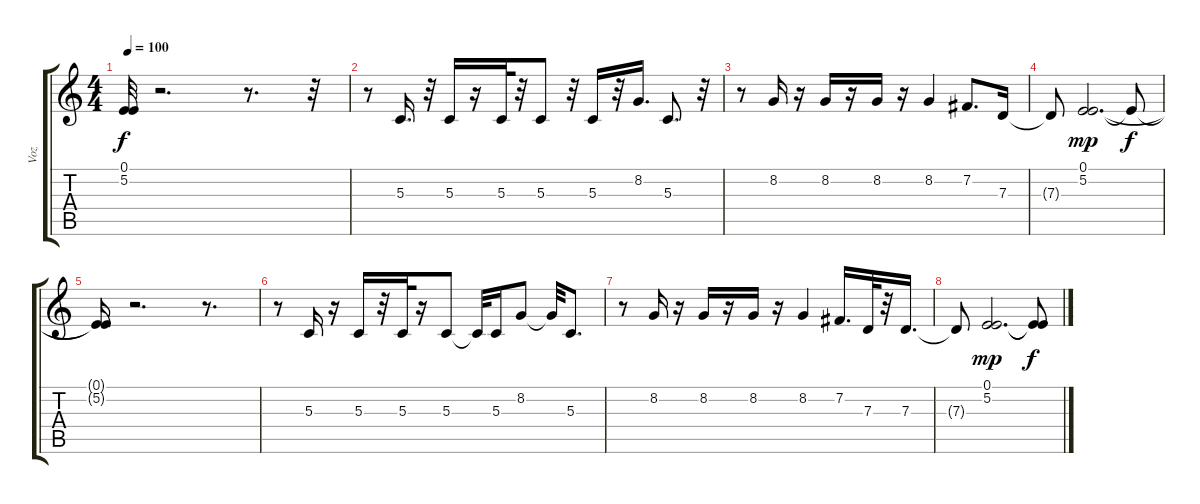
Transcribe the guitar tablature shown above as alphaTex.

\track ("Voz" "Voz") {instrument cello}
\staff {score tabs}
\tuning (E4 B3 G3 D3 A2 E2) {hide}
\ts (4 4)
\tempo 100
\clef g2
\ks c
(0.1{t} 5.2{t}).32{dy f} r.2{d} r.8{d} r.32 |
r.8 5.3.16{d} r.32 5.3.16 r.16 5.3.32 r.32 5.3.8 r.32 5.3.16 r.32 8.2.16{d} 5.3.8{d} r.32 |
r.8 8.2.16 r.16 8.2.16 r.16 8.2.16 r.16 8.2.4 7.2.8{d} 7.3.16 |
7.3{t}.8 (0.1 5.2).2{d dy mp} 0.1{t}.8{dy f} |
(0.1{t} 5.2{t}).16 r.2{d} r.8{d} |
r.8 5.3.16 r.16 5.3.16 r.32 5.3.32 r.16 5.3.8 5.3{t}.32 5.3.16 8.2.8 8.2{t}.32 5.3.8{d} |
r.8 8.2.16 r.16 8.2.16 r.16 8.2.16 r.16 8.2.4 7.2.16{d} 7.3.32 r.32 7.3.16{d} |
7.3{t}.8 (0.1 5.2).2{d dy mp} (0.1{t} 5.2{t}).8{dy f}
